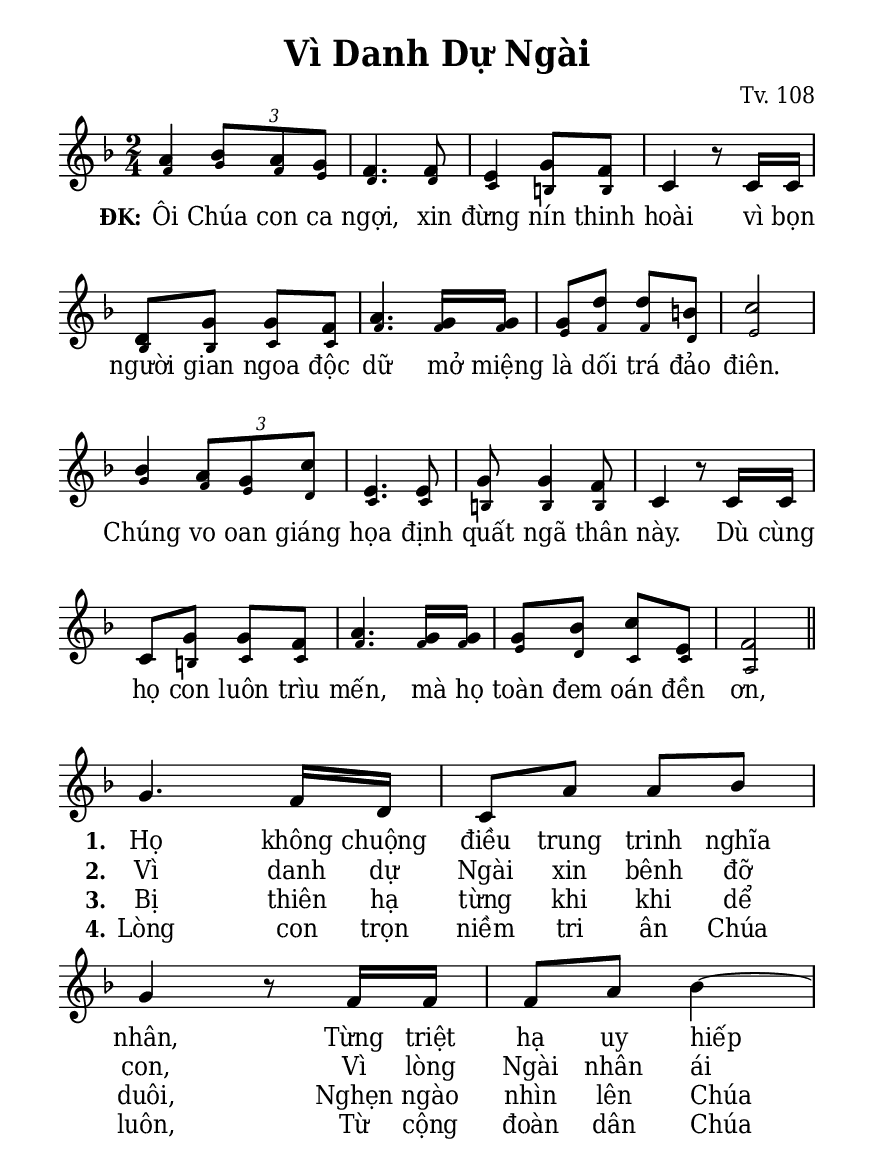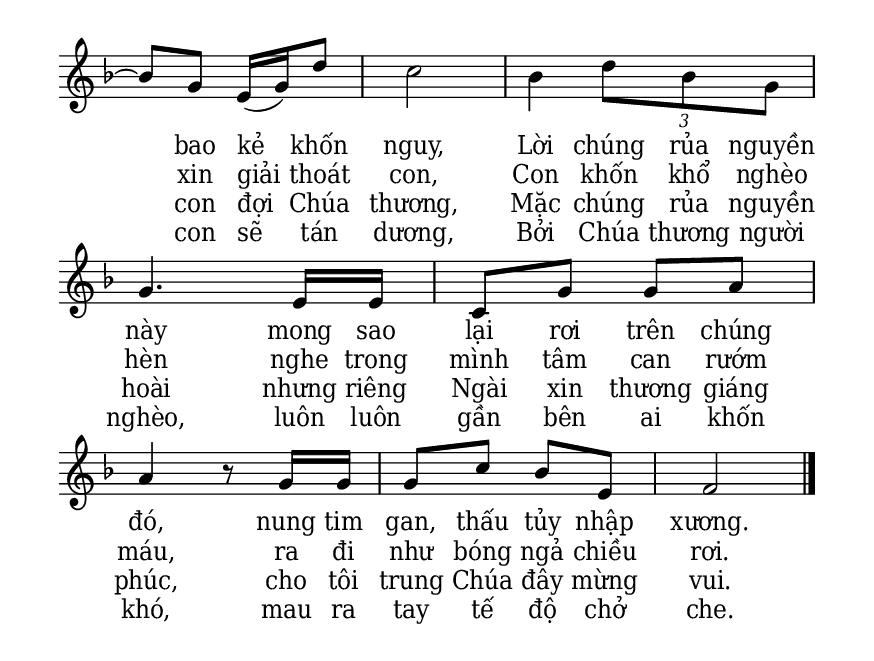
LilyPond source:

% Cài đặt chung\
\version "2.22.1"
\include "english.ly"

\header {
  title = "Vì Danh Dự Ngài"
  composer = "Tv. 108"
  %arranger = "Lm. Kim Long"
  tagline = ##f
}

% Nhạc phiên khúc
nhacPhienKhucSop = \relative c'' {
  a4 \tuplet 3/2 { bf8 a g } |
  f4. f8 |
  e4 g8 f |
  c4 r8 c16 c |
  d8 g g f |
  a4. g16 g |
  g8 d' d b! |
  c2 |
  bf4 \tuplet 3/2 { a8 g c } |
  e,4. e8 |
  g g4 f8 |
  c4 r8 c16 c |
  c8 g' g f |
  a4. g16 g |
  g8 bf c e, |
  f2 \bar "||" \break
  
  g4. f16 d |
  c8 a' a bf |
  g4 r8 f16 f |
  f8 a bf4 ~ |
  bf8 g e16 (g) d'8 |
  c2 |
  bf4 \tuplet 3/2 { d8 bf g } |
  g4. e16 e |
  c8 g' g a |
  a4 r8 g16 g |
  g8 c bf e, |
  f2 \bar "|."
}

nhacPhienKhucAlto = \relative c' {
  f4 \tuplet 3/2 { g8 f e } |
  d4. d8 |
  c4 b!8 b |
  c4 r8 c16 c |
  bf8 bf c c |
  f4. f16 f |
  e8 f f d |
  e2 |
  g4 \tuplet 3/2 { f8 e d } |
  c4. c8 |
  b! b4 b8 |
  c4 r8 c16 c |
  c8 b! c c |
  f4. f16 f |
  e8 d c c |
  a2
}

% Lời phiên khúc
loiPhienKhucSop = \lyrics {
  \set stanza = "ĐK:"
  Ôi Chúa con ca ngợi,
  xin đừng nín thinh hoài
  vì bọn người gian ngoa độc dữ
  mở miệng là dối trá đảo điên.
  Chúng vo oan giáng họa
  định quất ngã thân này.
  Dù cùng họ con luôn trìu mến,
  mà họ toàn đem oán đền ơn,
  <<
    {
      \set stanza = "1."
      Họ không chuộng điều trung trinh nghĩa nhân,
      Từng triệt hạ uy hiếp bao kẻ khốn nguy,
      Lời chúng rủa nguyền
      này mong sao lại rơi trên chúng đó,
      nung tim gan, thấu tủy nhập xương.
    }
    \new Lyrics {
	    \set associatedVoice = "beSop"
	    \set stanza = "2."
	    Vì danh dự Ngài xin bênh đỡ con,
	    Vì lòng Ngài nhân ái xin giải thoát con,
	    Con khốn khổ nghèo hèn
	    nghe trong mình tâm can rướm máu,
	    ra đi như bóng ngả chiều rơi.
    }
    \new Lyrics {
	    \set associatedVoice = "beSop"
	    \set stanza = "3."
	    Bị thiên hạ từng khi khi dể duôi,
	    Nghẹn ngào nhìn lên Chúa con đợi Chúa thương,
	    Mặc chúng rủa nguyền hoài
	    nhưng riêng Ngài xin thương giáng phúc,
	    cho tôi trung Chúa đây mừng vui.
    }
    \new Lyrics {
	    \set associatedVoice = "beSop"
	    \set stanza = "4."
	    Lòng con trọn niềm tri ân Chúa luôn,
	    Từ cộng đoàn dân Chúa con sẽ tán dương,
	    Bởi Chúa thương người nghèo,
	    luôn luôn gần bên ai khốn khó,
	    mau ra tay tế độ chở che.
    }
  >>
}

% Dàn trang
\paper {
  #(set-paper-size "a5")
  top-margin = 10\mm
  bottom-margin = 10\mm
  left-margin = 10\mm
  right-margin = 10\mm
  indent = #0
  #(define fonts
	 (make-pango-font-tree "Deja Vu Serif Condensed"
	 		       "Deja Vu Serif Condensed"
			       "Deja Vu Serif Condensed"
			       (/ 20 20)))
  print-page-number = ##f
  %page-count = #1
}

TongNhip = {
  \key f \major \time 2/4
  \set Timing.beamExceptions = #'()
  \set Timing.baseMoment = #(ly:make-moment 1/4)
}

% Đổi kích thước nốt cho bè phụ
notBePhu =
#(define-music-function (font-size music) (number? ly:music?)
   (for-some-music
     (lambda (m)
       (if (music-is-of-type? m 'rhythmic-event)
           (begin
             (set! (ly:music-property m 'tweaks)
                   (cons `(font-size . ,font-size)
                         (ly:music-property m 'tweaks)))
             #t)
           #f))
     music)
   music)

\score {
  \new ChoirStaff <<
    \new Staff \with {
        \consists "Merge_rests_engraver"
        printPartCombineTexts = ##f
      }
      <<
      \new Voice \TongNhip \partCombine 
        \nhacPhienKhucSop
        \notBePhu -3 { \nhacPhienKhucAlto }
      \new NullVoice = beSop \nhacPhienKhucSop
      \new Lyrics \lyricsto beSop \loiPhienKhucSop
      >>
  >>
  \layout {
    %\override Staff.TimeSignature.transparent = ##t
    \override Lyrics.LyricSpace.minimum-distance = #0.8
    \override Score.BarNumber.break-visibility = ##(#f #f #f)
    \override Score.SpacingSpanner.uniform-stretching = ##t
  } 
}
